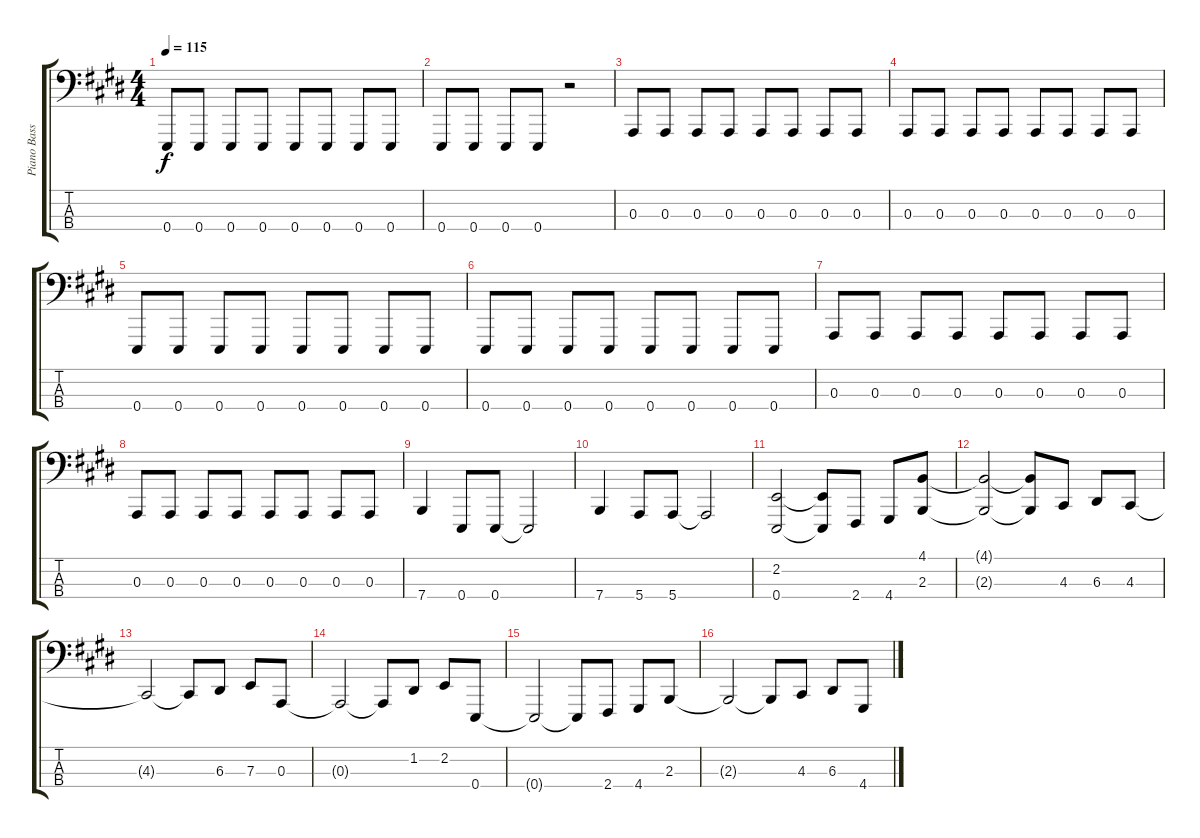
\track ("Piano Bass" "Piano Bass") {instrument acousticgrandpiano}
\staff {score tabs}
\tuning (G2 D2 A1 E1) {hide}
\ts (4 4)
\tempo 115
\clef f4
\ks c#minor
0.4.8{dy f} 0.4.8 0.4.8 0.4.8 0.4.8 0.4.8 0.4.8 0.4.8 |
0.4.8 0.4.8 0.4.8 0.4.8 r.2 |
0.3.8 0.3.8 0.3.8 0.3.8 0.3.8 0.3.8 0.3.8 0.3.8 |
0.3.8 0.3.8 0.3.8 0.3.8 0.3.8 0.3.8 0.3.8 0.3.8 |
0.4.8 0.4.8 0.4.8 0.4.8 0.4.8 0.4.8 0.4.8 0.4.8 |
0.4.8 0.4.8 0.4.8 0.4.8 0.4.8 0.4.8 0.4.8 0.4.8 |
0.3.8 0.3.8 0.3.8 0.3.8 0.3.8 0.3.8 0.3.8 0.3.8 |
0.3.8 0.3.8 0.3.8 0.3.8 0.3.8 0.3.8 0.3.8 0.3.8 |
7.4.4 0.4.8 0.4.8 0.4{t}.2 |
7.4.4 5.4.8 5.4.8 5.4{t}.2 |
(2.2 0.4).2 (2.2{t} 0.4{t}).8 2.4.8 4.4.8 (4.1 2.3).8 |
(4.1{t} 2.3{t}).2 (4.1{t} 2.3{t}).8 4.3.8 6.3.8 4.3.8 |
4.3{t}.2 4.3{t}.8 6.3.8 7.3.8 0.3.8 |
0.3{t}.2 0.3{t}.8 1.2.8 2.2.8 0.4.8 |
0.4{t}.2 0.4{t}.8 2.4.8 4.4.8 2.3.8 |
2.3{t}.2 2.3{t}.8 4.3.8 6.3.8 4.4.8
